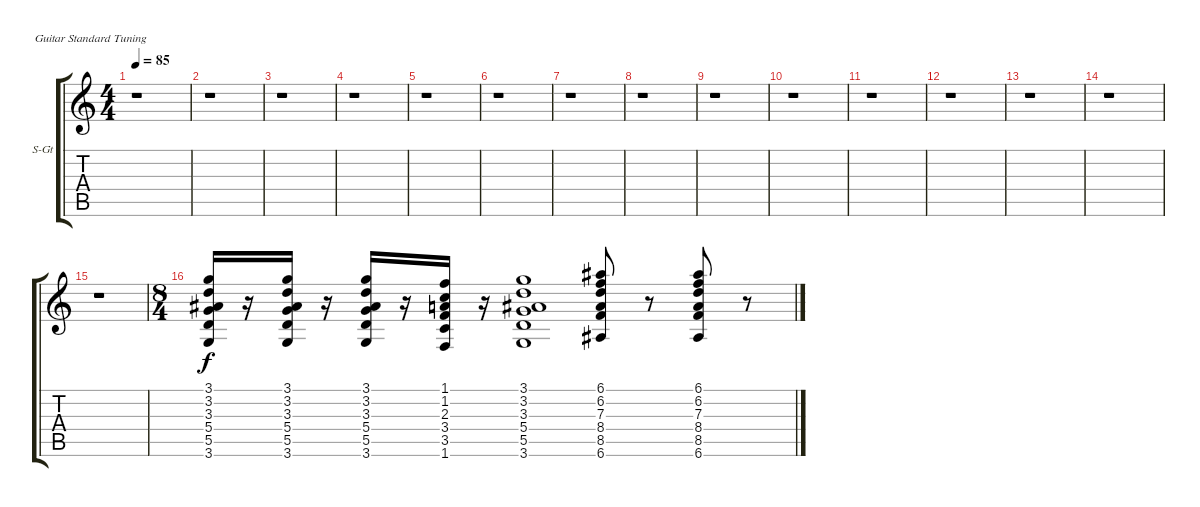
\bracketExtendMode groupsimilarinstruments
\firstSystemTrackNameOrientation horizontal
\otherSystemsTrackNameOrientation horizontal
\track ("" "S-Gt") {instrument stringensemble1}
\staff {score tabs}
\tuning (E4 B3 G3 D3 A2 E2)
\displaytranspose 12
\ts (4 4)
\tempo 85
\clef g2
\ks c
r.1{dy f} |
r.1 |
r.1 |
r.1 |
r.1 |
r.1 |
r.1 |
r.1 |
r.1 |
r.1 |
r.1 |
r.1 |
r.1 |
r.1 |
r.1 |
\ts (8 4)
(3.1 3.2 3.3 5.4 5.5 3.6).16 r.16 (3.1 3.2 3.3 5.4 5.5 3.6).16 r.16 (3.1 3.2 3.3 5.4 5.5 3.6).16 r.16 (1.1 1.2 2.3 3.4 3.5 1.6).16 r.16 (3.1 3.2 3.3 5.4 5.5 3.6).1 (6.1 6.2 7.3 8.4 8.5 6.6).8 r.8 (6.1 6.2 7.3 8.4 8.5 6.6).8 r.8
